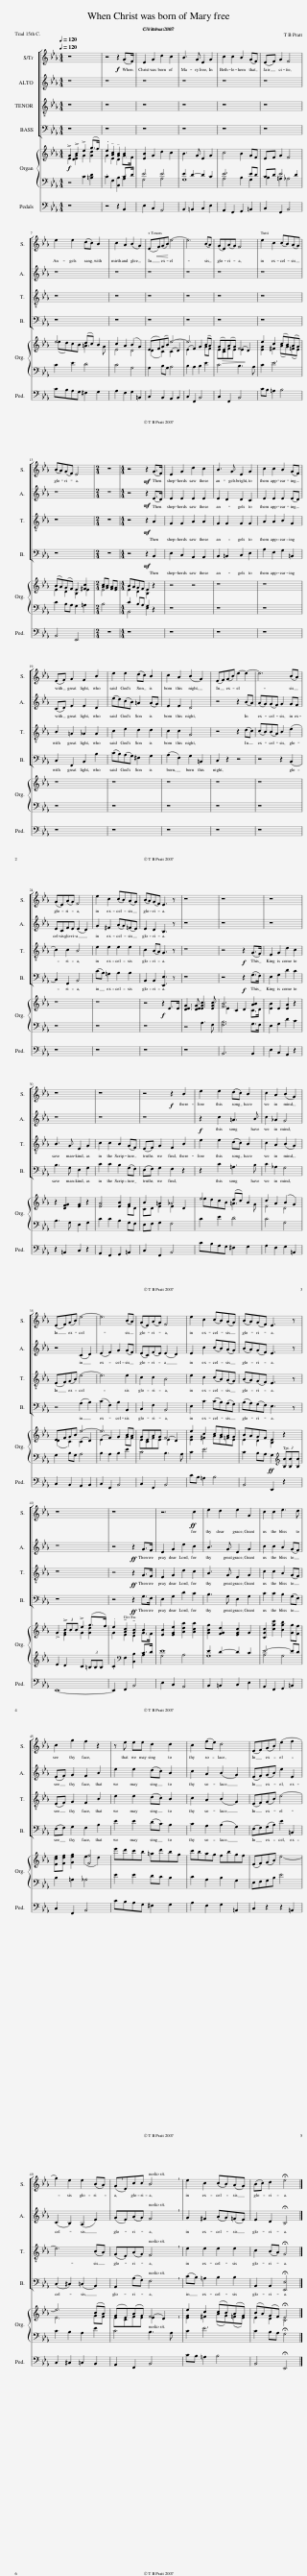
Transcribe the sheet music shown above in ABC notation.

X:1
%%score [ 1 2 3 4 ] { ( 5 6 ) | ( 7 8 ) } 9
L:1/8
Q:1/4=120
M:4/4
I:linebreak $
K:Eb
V:1 treble
V:2 treble
V:3 treble-8 transpose=-12
V:4 bass
V:5 treble
V:6 treble
V:7 bass
V:8 bass
V:9 bass
V:1
 z8 | z4!f! z2 (G>F) | E2 G2 d2 c2 | B3 G E2 G2 | c2 c2 B2 (GF) | %5
 (EF) G2 F4 |$ e2 e2 (dc) B2 | c2 A2 (B2 G2) | (E!<(!F)(GB)!<)! e4- | e6 (BA) | %10
 (GE)(AG) F4 | e2 c2 (cB)(AG) |$ (BA)(GF) E4 |[M:2/4] z4 |[M:4/4] z4!mf! z2 (G>F) | %15
 E2 G2 d2 c2 | B3 G E2 G2 | c2 c2 B2 (GF) |$ (EF) G2 F2 B2 | e2 e2 (dc) B2 | %20
 c2 A2 (B2 G2) | (EF)(GB) e2- e2- | e6 (BA) |$ (GE)(AG) F4 | e2 c2 (cB)(AG) | %25
 (BA)(GF) E3 z | z8 | z8 | z8 |$ z8 | %30
 z8 | z4!f! z2 B2 | e2 e2 (dc) B2 | c2 A2 (B2 G2) |$ (EF)(GB) e4- | %35
 e6 (BA) | (GE)(AG) F4 | e2 c2 (cB)(AG) | (BA)(GF) E3 z |$ z8 | %40
 z8 | z6!ff! c2 | e2 d2 e2 G2 | c2 c2 e3 d |$ c2 g2 f2 z2 | %45
 z e ee d2 d2 | c2 (fe) d4 | (EF)(GB) (e2 f2 |$ g2) e2 e2 (BA) | (!breath!GE)cc !breath!B4 | %50
 e2 c2 (cB)(AG) | (Bc) d2 !fermata!e4 |] %52
V:2
 z8 | z8 | z8 | z8 | z8 | %5
 z8 |$ z8 | z8 | z8 | z8 | %10
 z8 | z8 |$ z8 |[M:2/4] z4 |[M:4/4] z4!mf! z2 (E>D) | %15
 E2 E2 E2 E2 | E2 D2 D2 C2 | E2 E2 E2 (ED) |$ (CD) E2 E2 D2 | (ed)(cB) =A2 (AG) | %20
 E2 E2 D4 | z4 z2 (BA) | (AG)(GF) G2 GF |$ ECFE (E2 D2) | G2 ^F2 (AG)(=FE) | %25
 E2 D2 B,3 z | z8 | z8 | z8 |$ z8 | %30
 z8 | z8 |!f! z2 c2 =A3 B | c2 _A2 G4 |$ z4 (C2 D2) | %35
 (E2 F2) G2 (GF) | (EC)(FE) (E2 D2) | E2 c2 (cB)(AG) | (BA)(GF) E3 z |$ z8 | %40
 z4!ff! z2 G>F | E2 G2 d2 c2 | B3 G E2 G2 | c2 c2 B2 (GF) |$ (EF) G2 F2 B2 | %45
 e2 e2 (dc) B2 | c2 A2 (B2 G2) | (EF)(GB) e2 E2 |$ (C2 B,2) (A,2 E2) | (GE)(AG) !breath!F4 | %50
 G2 ^F2 (AG)(=FE) | E2 D2 !fermata!B,4 |] %52
V:3
 z8 | z8 | z8 | z8 | z8 | %5
 z8 |$ z8 | z8 | z8 | z8 | %10
 z8 | z8 |$ z8 |[M:2/4] z4 |[M:4/4] z4!mf! z2 A2 | %15
 G2 G2 A2 A2 | G2 G2 G2 G2 | A2 A2 B2 G2 |$ B2 =A2 _A2 A2 | c2 e2 d2 d2 | %20
 c2 c2 G4 | z4 z2 (dc) | (cB)(BA) B2 (e2 |$ c2) c2 B4 | e2 e2 e2 e2 | %25
 c2 (BA) G3 z | z8 | z4!f! z2 (G>F) | E2 G2 d2 c2 |$ B3 G E2 G2 | %30
 c2 c2 B2 (GF) | (EF) G2 F2 B2 | e2 e2 (dc) B2 | c2 A2 (B2 G2) |$ (EF)(GB) e4- | %35
 e6 e2 | c2 c2 B4 | e2 c2 (cB)(AG) | (BA)(GF) E3 z |$ z8 | %40
 z4!ff! z2 G>F | E2 G2 d2 c2 | B3 G E2 G2 | c2 c2 B2 (GF) |$ (EF) G2 F2 B2 | %45
 e2 e2 (dc) B2 | c2 A2 (B2 G2) | (EF)(GB) e4- |$ e6 (BA) | (GE)(AG) !breath!F4 | %50
 e2 e2 e2 e2 | c2 (BA) !fermata!G4 |] %52
V:4
 z8 | z8 | z8 | z8 | z8 | %5
 z8 |$ z8 | z8 | z8 | z8 | %10
 z8 | z8 |$ z8 |[M:2/4] z4 |[M:4/4] z4!mf! z2 B,,2 | %15
 E,2 C,2 A,,2 A,,2 | B,,2 =B,,2 C,2 E,2 | A,2 F,2 G,2 =B,,2 |$ C,2 F,,2 B,,2 B,2 | (CB,)(A,G,) ^F,2 G,2 | %20
 (A,2 F,2) G,2 =B,,2 | C,2 z2 z4 | z4 z2 (B,,2 |$ C,2) F,,2 B,,4 | (CB,) =A,2 B,2 B,2 | %25
 B,,2 B,,2 [E,,E,]3 z | z8 | z4!f! z2 (G,>F,) | E,2 G,2 D2 C2 |$ B,3 G, E,2 G,2 | %30
 C2 C2 B,2 (G,F,) | (E,F,) G,2 F,2 z2 | z2 C2 =A,3 B, | C2 _A,2 G,4 |$ z4 (A,2 B,2) | %35
 (C2 F,2) B,2 B,,2 | C,2 F,2 B,,4 | E,2 C2 (CB,)(A,G,) | (B,A,)(G,F,) E,3 z |$ z8 | %40
 z4!ff! z2 G,>F, | E,2 G,2 D2 C2 | B,3 G, E,2 G,2 | C2 C2 B,2 (G,F,) |$ (E,F,) G,2 F,2 B,2 | %45
 E2 E2 (DC) B,2 | C2 A,2 (B,2 G,2) | (E,F,)(G,B,) E2 =B,,2 |$ (C,2 ^C,2) (=C,2 B,,2) | A,,2 (A,G,) !breath!F,4 | %50
 (CB,) =A,2 B,2 B,2 | B,,2 B,,2 !fermata![E,,E,]4 |] %52
V:5
!f! !>!G2 !>!B2 !>!e2 (g>f) | .e2 !tenuto![Ac]2 !tenuto![GB]2 B2 | [EB]2 G2 d2 c2 | B3 G E2 G2 | c4 B2 GF | %5
 EF G2 F4 |$ e4 (dc) B2 | c2 A2 (B2 G2) | (EF)(GB) e4- | e6 (BA) | %10
 (G!>(!E)(AG) F4!>)! | e2 c2 (cB)(AG) |$ (BA)(GF) E2 [^Fc]2 |[M:2/4] [Ac][GB] [FA][EG] |[M:4/4] BAGF E2 z2 | %15
 z4 z4 | z8 | z8 |$ z8 | z8 | %20
 z8 | z8 | z8 |$ z8 | z8 | %25
 z4!f! z2 E>E | [DEG]3 [DEG] [EGc]3 [EGc] | [FB]6 [AB]2 | [EB]2 E2 [EA]2 z2 |$ z2 [DFG]2 [EG]2 z2 | %30
 [EA]4 [EB]2 G2 | B2 =A2 _A4 | e4 (dc) B2 | c2 A2 (B2 G2) |$ EFGB e4- | %35
 e6 BA | GEAG F4 | e2 c2 cBAG | BAGF E2 z2 |$ !>!G2 (3!>!BBB !>!e2 (g>f) | %40
 .e2 !tenuto![Ac]2 !tenuto![GB]2 B2 | [EB]2 [EGe]2 [Ada]2 [Aca]2 | [GBg]2 [FGd]2 [EGc]2 G2 | [CGc]2 [cgc']2 [Bgb]2 [Gg][Ff] |$ [Ece][Fdf] [Geg]2 [Ff]4 | %45
 x8 | x8 | (EF)(GB) e4- |$ e6 (BA) | (GE)(AG) F4 | %50
 e2 c2 (cB)(AG) | (BA)(GF) !fermata!E4 |] %52
V:6
 E2 [DEG]2 G2 [Gd]2 | G2 E2 D2 G>F | x8 | x8 | x8 | %5
 x8 |$ (ed)cB =A3 G | E4 D4 | (D2 C2) (C2 D2) | (E2 F2) G2 GF | %10
 ECFE (E2 D2) | [EG]2 ^F2 (AG)(=FE) |$ E2 D2 B,2 E2 |[M:2/4] E4 |[M:4/4] E2 D2 B,2 x2 | %15
 x8 | x8 | x8 |$ x8 | x8 | %20
 x8 | x8 | x8 |$ x8 | x8 | %25
 x8 | x8 | E2 C2 D2 C>D | x8 |$ x8 | %30
 x6 ED | CD E2 E2 D2 | edcB =A3 G | E4 D4 |$ (D2 C2) (C2 D2) | %35
 (E2 F2) G2 GF | ECFE (E2 D2) | [EG]2 ^F2 AG=FE | E2 D2 B,2 x2 |$ x2 [EG]2 G2 [Gd]2 | %40
 G2 E2 D2 G>F | x8 | x8 | x8 |$ x4 (e2 d2) | %45
 e'd'c'b =ad'bg | c'bag fbgf | x8 |$ E6 GF | ECFE (E2 !breath!D2) | %50
 [EG]2 ^F2 (AG)(=FE) | E2 D2 B,4 |] %52
V:7
 z4 C2 [=B,D]2 | .C2 F,2 [B,,B,]2 C>D | E4 E4 | E2 D2- D2 C2 | E6 ED | %5
 CD E4 D2 |$ C2 E2 D4 | C4 G,4 | G,2 B,G, A,4 | B,2 A,2 B,2 E2 | %10
 C4 B,3 A, | C2 E6 |$ C2 B,A, G,2 =A,2 |[M:2/4] B,4 |[M:4/4] C2 B,A, G,2 z2 | %15
 z8 | z8 | z8 |$ z8 | z8 | %20
 z8 | z8 | z8 |$ z8 | z8 | %25
 z8 | z4 A,3 F, | [F,B,]6 G,>F, | E,2 G,2 D2 C2 |$ B,3 G, E,2 G,2 | %30
 C2 C2 B,2 G,F, | E,F, G,2 F,4 | C2 E2 D4 | C4 G,4 |$ G,2 B,G, A,4 | %35
 B,2 A,2 B,2 E2 | C4 B,3 A, | C2 E6 | C2 B,A,!ff! G,2[K:treble] (3[B,B][B,B][B,B] |$ E2 D2 C2 (3=B,B,B, | %40
 .C2[K:bass] F,2 [B,,B,]2 C>D | E8 | E2 D2- D2 C2 | E6- ED |$ B,2 =A,2 _A,4 | %45
 E2 E2 DC B,2 | C2 A,2 B,2 G,2 | E,F,G,B, E4 |$ C2 B,2 A,2 E2 | C4 B,3 A, | %50
 C2 E6 | C2 B,A, !fermata!G,4 |] %52
V:8
 x8 | x6 A,2 | G,4 A,4 | G,8 | A,4 B,2 G,2 | %5
 B,2 =A,2 _A,4 |$ x8 | x8 | x8 | x8 | %10
 x8 | x8 |$ x8 |[M:2/4] x4 |[M:4/4] B,,4 E,2 x2 | %15
 x8 | x8 | x8 |$ x8 | x8 | %20
 x8 | x8 | x8 |$ x8 | x8 | %25
 x8 | x8 | x8 | x8 |$ x8 | %30
 x8 | x8 | x8 | x8 |$ x8 | %35
 x8 | x8 | x8 | x6[K:treble] x2 |$ x8 | %40
 x2[K:bass] x4 A,2 | G,4 A,4 | G,8 | A,4 G,4 |$ x8 | %45
 x8 | x8 | x8 |$ x8 | x8 | %50
 x8 | x8 |] %52
V:9
 z8 | z4 z2 B,,2 | E,2 C,2 A,,4 | B,,2 =B,,2 C,2 E,2 | A,,2 F,,2 G,,2 =B,,2 | %5
 C,2 F,,2 B,,4 |$ CB,A,G, ^F,2 G,2 | A,2 F,2 G,2 =B,,2 | C,2 B,,2 A,,2 B,,2 | C,2 F,,2 B,,4 | %10
 C,2 F,,2 B,,4 | CB, =A,2 B,4 |$ B,,4 E,,4 |[M:2/4] z4 |[M:4/4] z8 | %15
 z8 | z8 | z8 |$ z8 | z8 | %20
 z8 | z8 | z8 |$ z8 | z8 | %25
 z8 | z8 | B,,6 B,,2 | E,2 C,2 A,,2 z2 |$ z2 =B,,2 C,2 z2 | %30
 A,,2 F,,2 G,,2 =B,,2 | C,2 F,,2 B,,4 | CB,A,G, ^F,2 G,2 | A,2 F,2 G,2 =B,,2 |$ C,2 B,,2 A,,2 B,,2 | %35
 C,2 F,,2 B,,4 | C,2 F,,2 B,,4 | CB, =A,2 B,4 | B,,4 E,,2 z2 |$ E,,8- | %40
 E,,2 F,,2 B,,4 | E,2 C,2 A,,4 | B,,2 =B,,2 C,2 E,2 | A,,2 F,,2 G,,2 =B,,2 |$ C,2 F,,2 B,,4 | %45
 CB,A,G, ^F,2 G,2 | A,2 F,2 G,2 =B,,2 | C,2 z2 z2 =B,,2 |$ C,2 ^C,2 =C,2 B,,2 | A,,2 F,,2 B,,4 | %50
 CB, =A,2 B,4 | B,,4 !fermata!E,,4 |] %52
